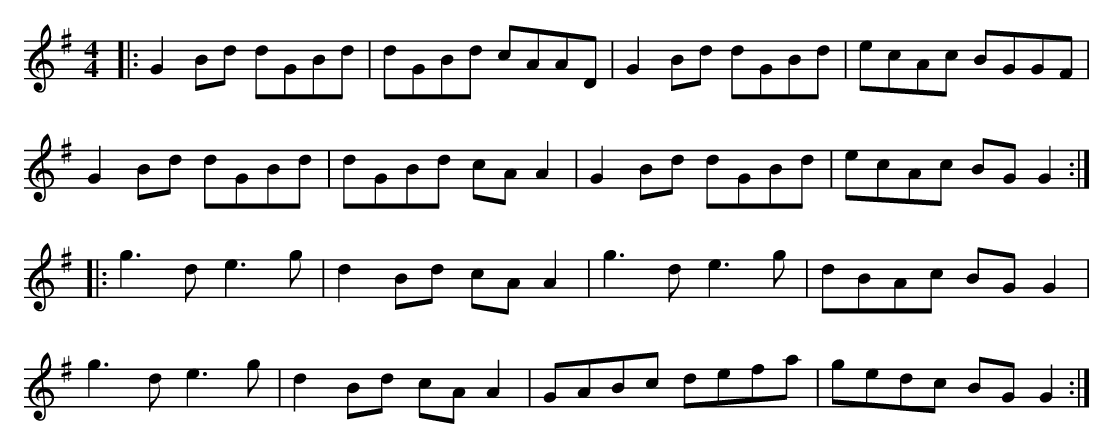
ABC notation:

X:1
M:4/4
K:G
|:G2 Bd dGBd|dGBd cAAD|G2 Bd dGBd|ecAc BGGF|
G2 Bd dGBd|dGBd cA A2|G2 Bd dGBd|ecAc BG G2:|
|:g3d e3g|d2 Bd cA A2|g3d e3g|dBAc BG G2|
g3d e3g|d2 Bd cA A2|GABc defa|gedc BG G2:|
